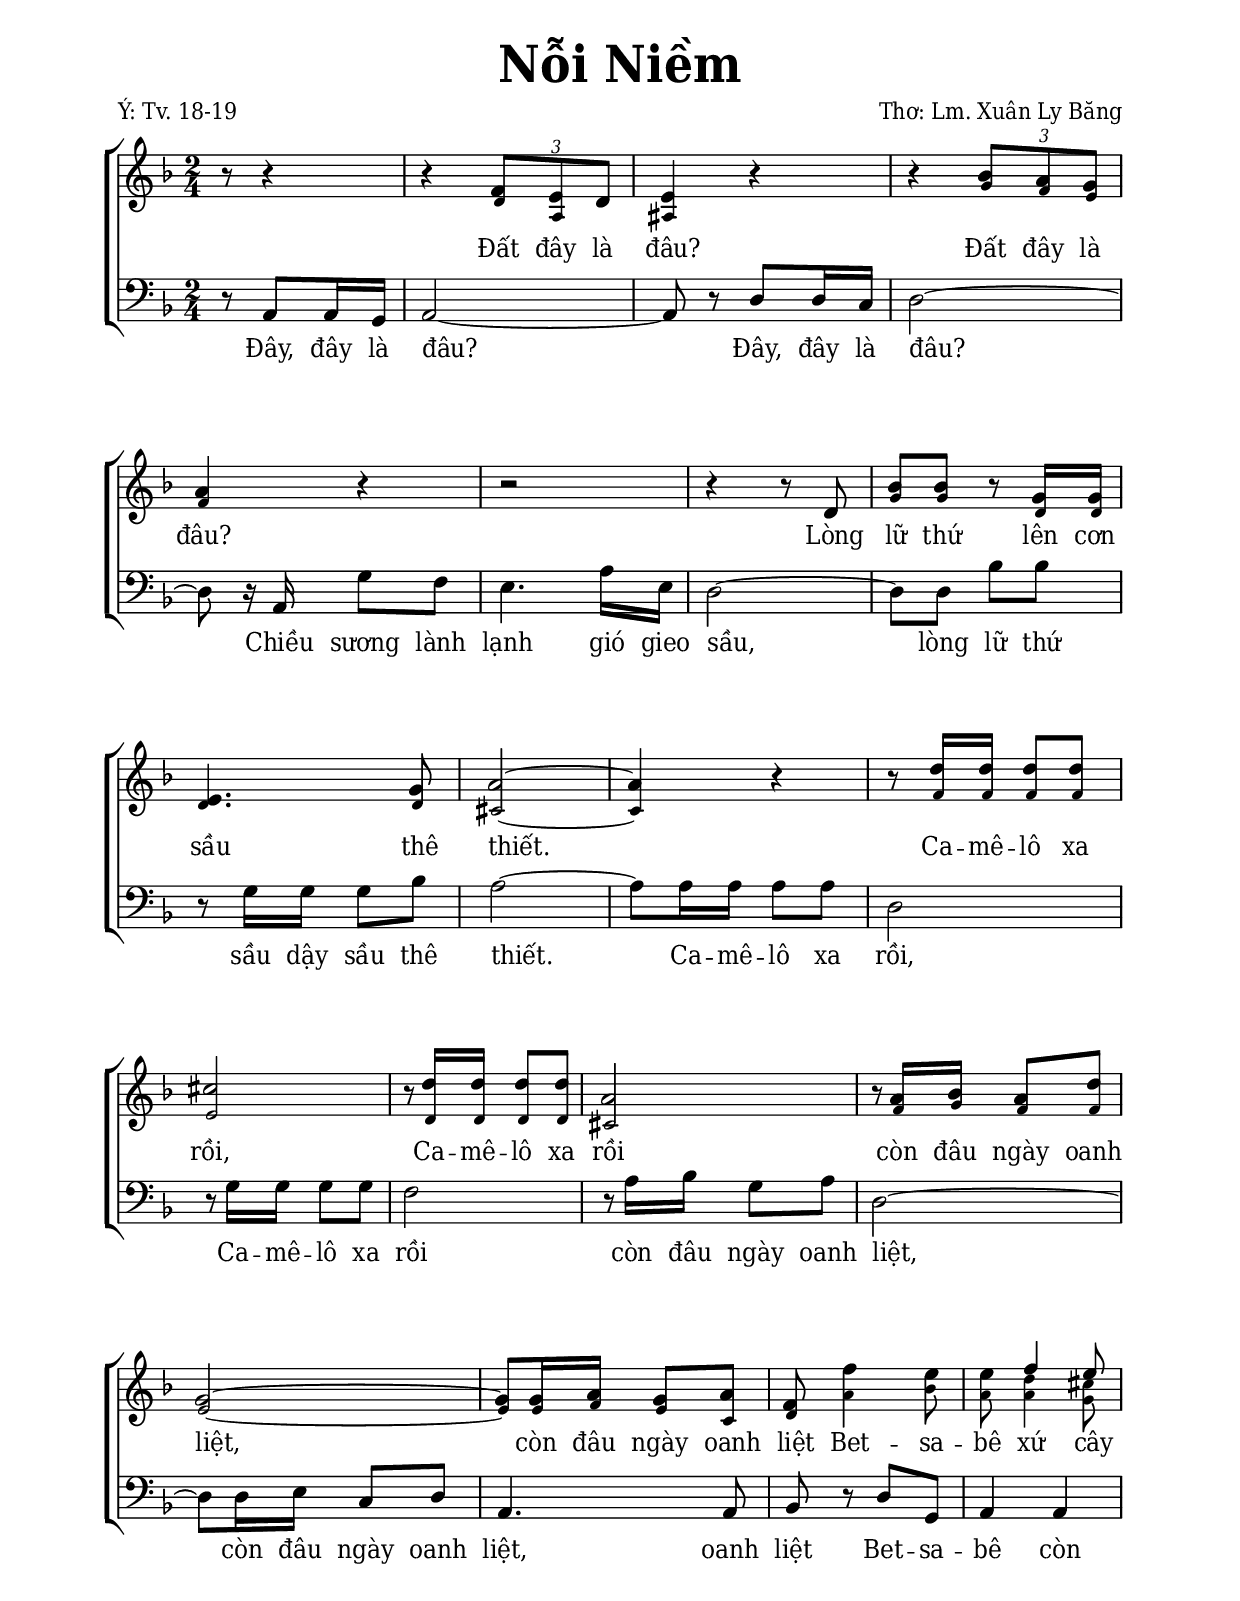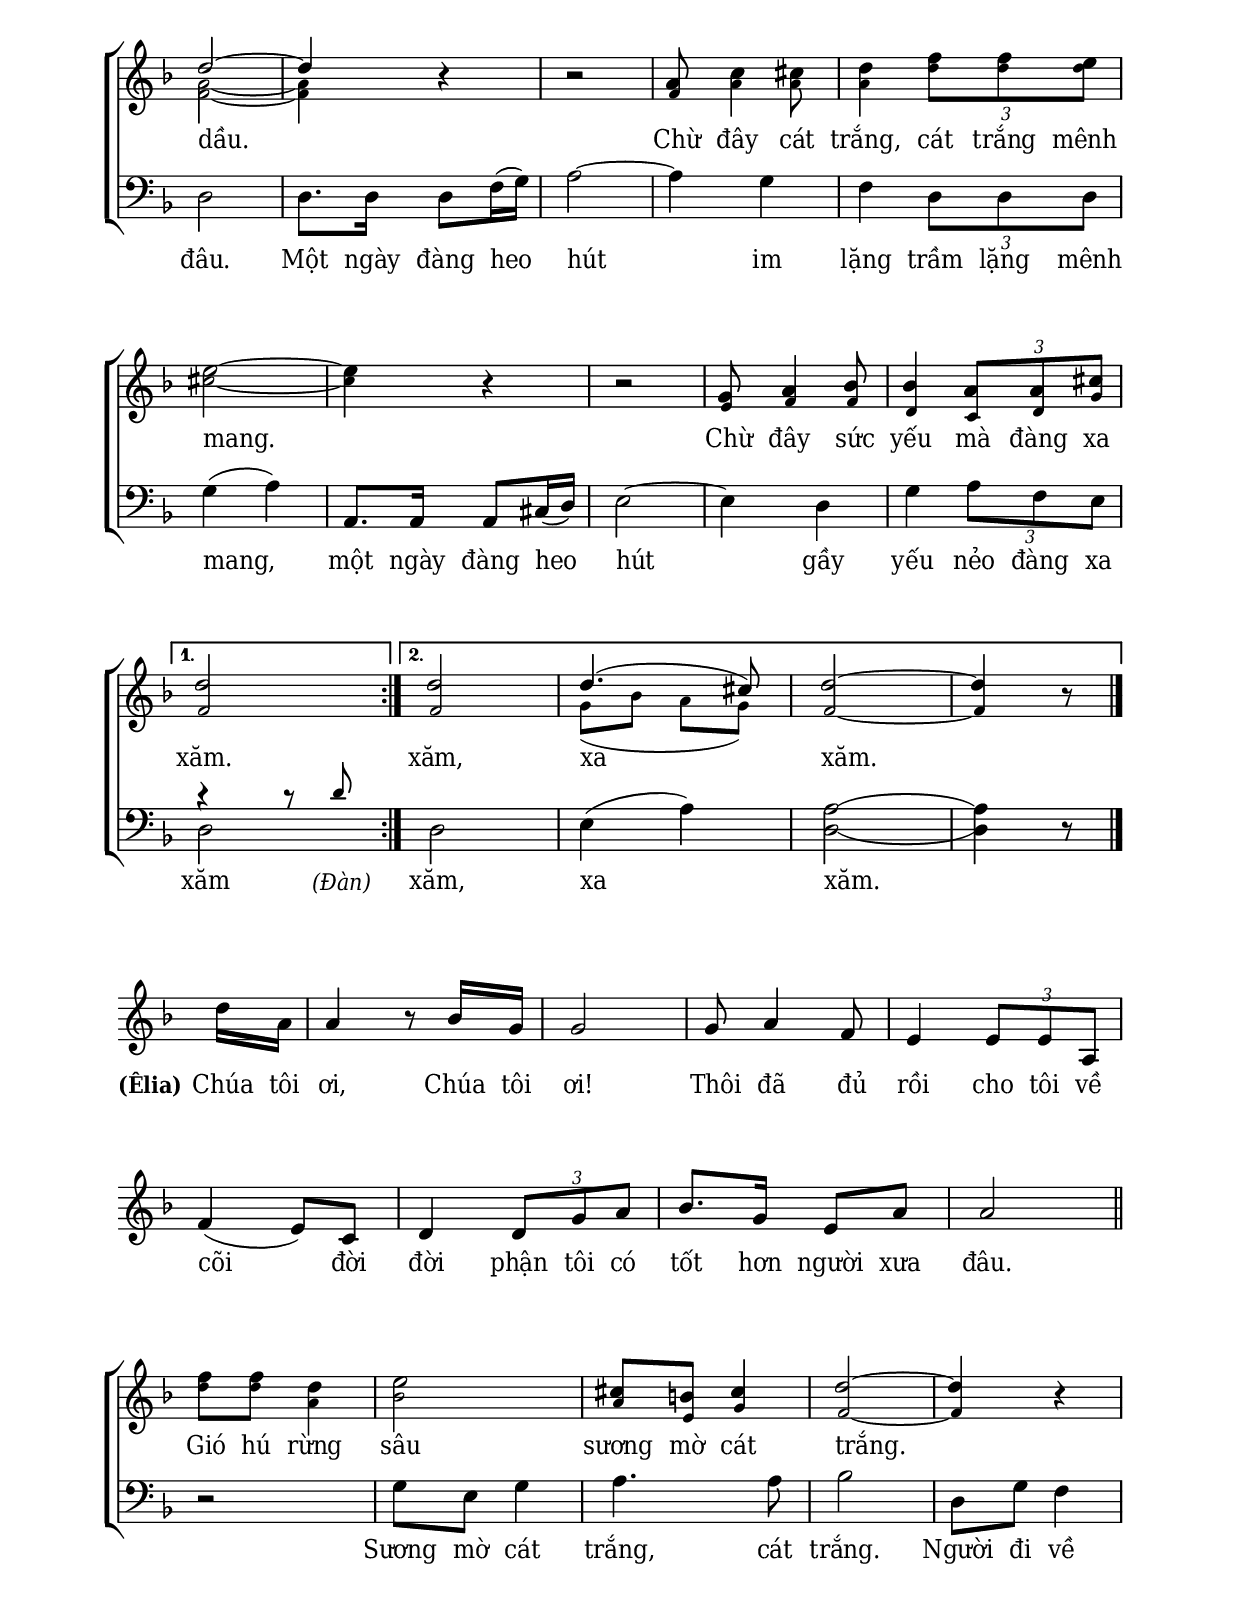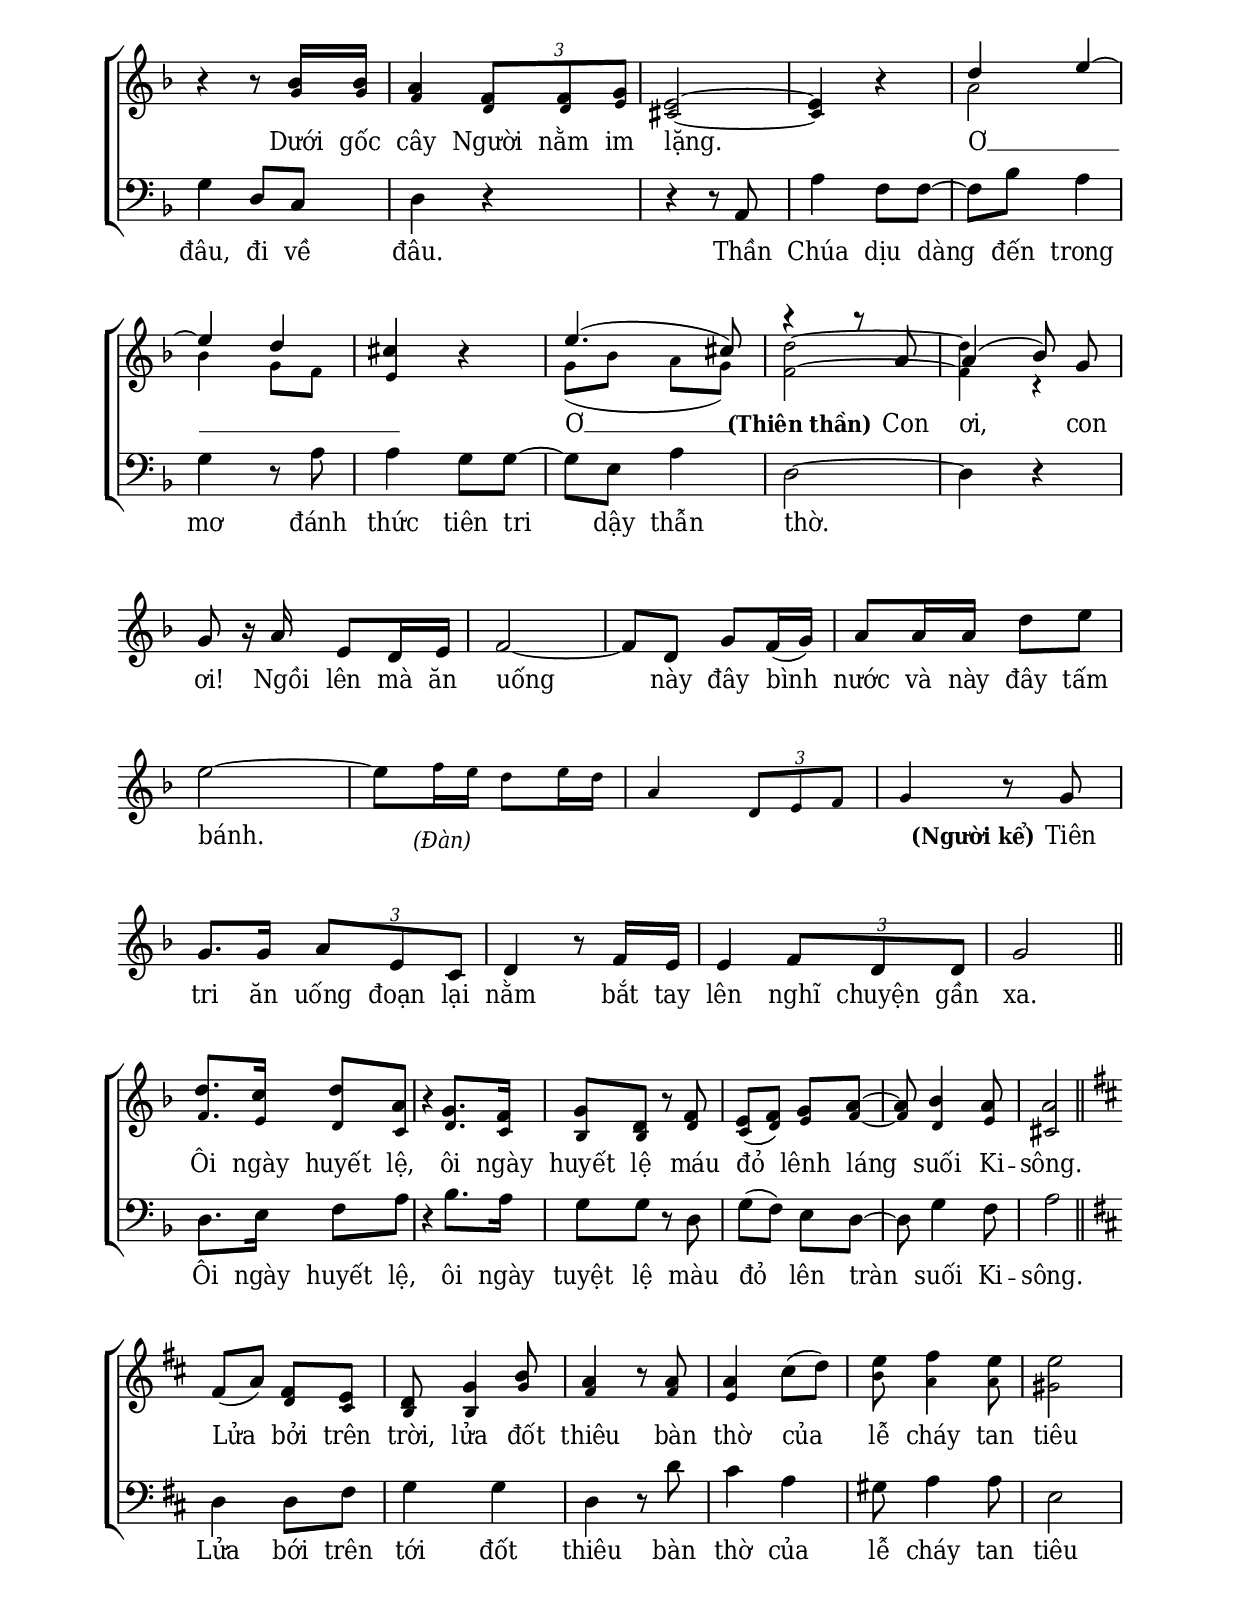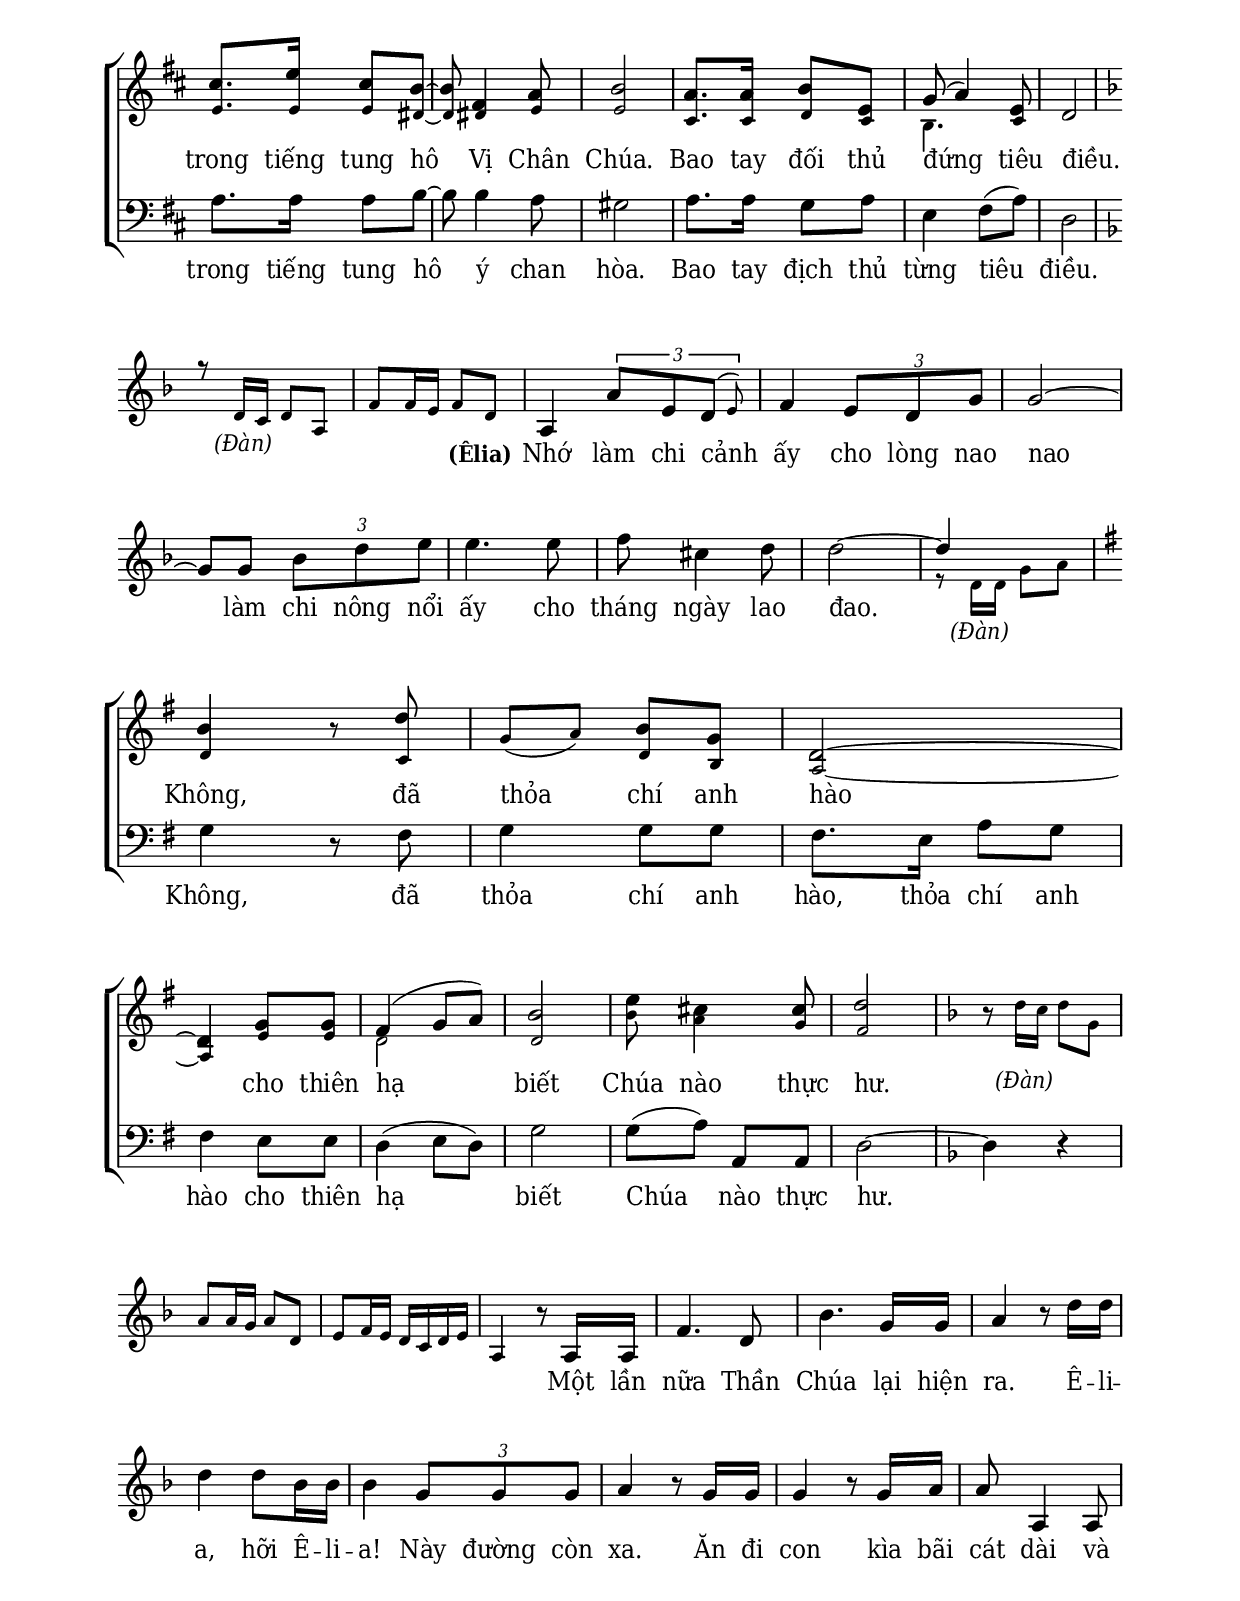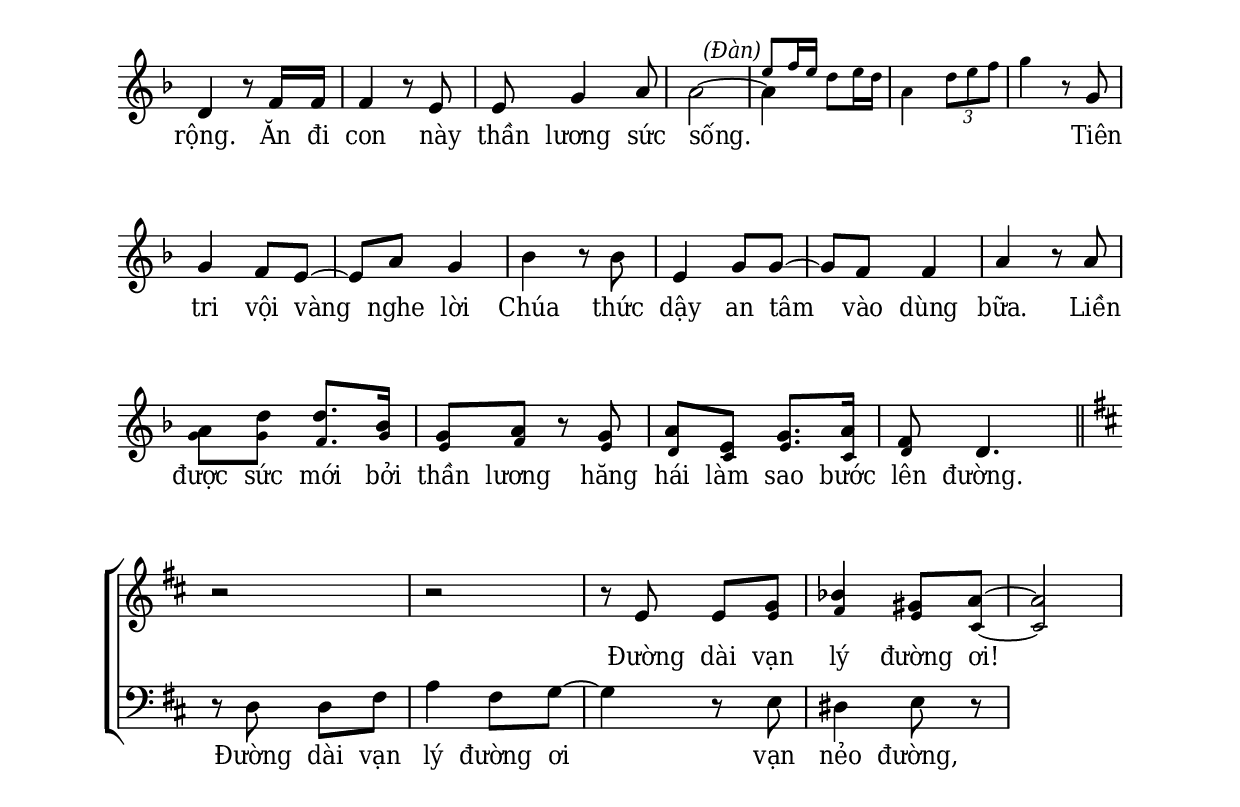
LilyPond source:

% Cài đặt chung\
\version "2.22.1"
\include "english.ly"

\header {
  title = \markup { \fontsize #3 "Nỗi Niềm" }
  composer = "Thơ: Lm. Xuân Ly Băng"
  poet = "Ý: Tv. 18-19"
  %arranger = "Lm. Kim Long"
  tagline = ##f
}

% Nhạc phiên khúc
nhacPhienKhucSopMot = \relative c' {
  \repeat volta 2 {
  %intro
  
  \partial 4. r8 r4 |
  r \tuplet 3/2 { f8 e d } |
  e4 r |
  r \tuplet 3/2 { bf'8 a g } |
  a4 r |
  r2
  r4 r8 d, |
  bf' bf r g16 g |
  e4. g8 |
  a2 ~ |
  a4 r |
  r8 d16 d d8 d |
  cs2 |
  r8 d16 d d8 d |
  a2 |
  r8 a16 bf a8 d |
  g,2 ~ |
  g8 g16 a g8 a |
  f f'4 e8 |
  e f4 e8 |
  d2 ~ |
  d4 r |
  r2
  a8 c4 cs8 |
  d4 \tuplet 3/2 { f8 f e } |
  e2 ~ |
  e4 r |
  r2
  g,8 a4 bf8 |
  bf4 \tuplet 3/2 { a8 a cs } |
  }
  \alternative {
    {
      d2
    }
    {
      d2 |
      d4. (cs8) |
      d2 ~ |
      d4 r8 \bar "|."
    }
  }
  \break
  
  \partial 8 d16 a |
  a4 r8 bf16 g |
  g2 |
  g8 a4 f8 |
  e4 \tuplet 3/2 { e8 e a, } |
  f'4 (e8) c |
  d4 \tuplet 3/2 { d8 g a } |
  bf8. g16 e8 a |
  a2 \bar "||" \break
  
  f'8 f d4 |
  e2 |
  cs8 b! cs4 |
  d2 ~ |
  d4 r |
  r4 r8 bf16 bf |
  a4 \tuplet 3/2 { f8 f g } |
  e2 ~ |
  e4 r |
  d' e ~ |
  e d |
  cs r |
  e4. (	cs8) |
  r4 r8 a |
  a4 (bf8) g | \break
  
  g8 r16 a e8 d16 e |
  f2 ~ |
  f8 d g f16 (g) |
  a8 a16 a d8 e | \break
  e2 ~ |
  e8
  
  \override NoteHead.font-size = #-2
  f16
  _\markup { \lower #3.3 \halign #-0.3 \italic "(Đàn)" }
  e d8 e16 d |
  a4 \tuplet 3/2 { d,8 e f } |
  g4 r8
  
  \override NoteHead.font-size = #0
  g |
  g8. g16 \tuplet 3/2 { a8 e c } |
  d4 r8 f16 e |
  e4 \tuplet 3/2 { f8 d d } |
  g2 \bar "||" \break
  
  d'8. c16 d8 a |
  r4 g8. f16 |
  g8 d r f |
  e (f) g a ~ |
  a bf4 a8 |
  a2 \bar "||" \break
  
  \set Staff.printKeyCancellation = ##f
  %\set Staff.explicitKeySignatureVisibility = #begin-of-line-visible
  \key d \major
  fs8 (a) fs e |
  d g4 b8 |
  a4 r8 a |
  a4 cs8 (d) |
  e fs4 e8 |
  e2 |
  cs8. e16 cs8 b ~ |
  b fs4 a8 |
  b2 |
  a8. a16 b8 e, |
  g (a4) e8 |
  d2 | \break
  
  \oneVoice \voiceOne \stemNeutral
  \key f \major
  \override NoteHead.font-size = #-2
  r8 d16
  _\markup { \lower #3.3 \halign #-0.3 \italic "(Đàn)" }
  c d8 a |
  f' f16 e f8 d |
  
  \revert NoteHead.font-size
  a4 \tuplet 3/2 { a'8 e \afterGrace d (e8) } |
  f4 \tuplet 3/2 { e8 d g } |
  g2 ~ |
  g8 g \tuplet 3/2 { bf d e } |
  e4. e8 |
  f cs4 d8 |
  d2 ~ |
  
  \voiceOne
  d4 r | \break
  
  \key g \major
  b4 r8 d |
  g, (a) b g |
  d2 ~ | \break
  d4 g8 g |
  fs4 (g8 a) |
  b2 |
  e8 cs4 cs8 |
  d2 |
  
  %\set Staff.explicitKeySignatureVisibility = #all-visible
  \override NoteHead.font-size = #-2
  \oneVoice
  \key f \major
  r8 d16 _\markup { \lower #4.5 \halign #-0.3 \italic "(Đàn)" }
  \stemNeutral
  c d8 g, | \break
  a a16 g a8 d, |
  e f16 e d c d e |
  a,4 r8
  \revert NoteHead.font-size
  a16 a |
  f'4. d8 |
  bf'4. g16 g |
  a4 r8 d16 d |
  d4 d8 bf16 bf |
  bf4 \tuplet 3/2 { g8 g g } |
  a4 r8 g16 g |
  g4 r8 g16 a |
  a8 a,4 a8 |
  d4 r8 f16 f |
  f4 r8 e |
  e g4 a8 |
  \stemDown a2 ~ |
  a4 r4 |
  \skip 2
  \skip 4.
  
  \oneVoice
  \voiceOne
  \stemNeutral  
  g8 |
  g4 f8 e ~ |
  e a g4 |
  bf b8\rest bf |
  e,4 g8 g ~ |
  g f f4 |
  a r8 a |
  a d d8. bf16 |
  g8 a r g |
  a e g8. a16 |
  f8 d4. \bar "||" \break
  
  \key d \major
  r2
  r
  r8 e e g |
  bf4 gs8 a ~ |
  a2
}

nhacPhienKhucAltoMot = \relative c' {
  %intro
  
  \partial 4. r8 r4 |
  r \tuplet 3/2 { d8 a d } |
  as4 r |
  r \tuplet 3/2 { g'8 f e } |
  f4 r |
  r2
  r4 r8 d |
  g g r d16 d |
  d4. d8 |
  cs2 ~ |
  cs4 r |
  r8 f16 f f8 f |
  e2 |
  r8 d16 d d8 d |
  cs2 |
  r8 f16 g f8 f |
  e2 ~ |
  e8 e16 f e8 c |
  d a'4 bf8 |
  a <d a>4 <cs g>8 |
  <a f>2 ~ |
  <a f>4 r |
  r2
  f8 a4 a8 |
  a4 \tuplet 3/2 { d8 d d } |
  cs2 ~ |
  cs4 r |
  r2
  e,8 f4 f8 |
  d4 \tuplet 3/2 { c8 d g } |
  
  f2
  
  f2 |
  g8 (bf a g) |
  f2 ~ |
  f4 r8
  
  \skip 8
  \repeat unfold 8 { \skip 2 }
  d'8 d a4 |
  bf2 |
  a8 e g4 |
  f2 ~ |
  f4 r |
  r r8 g16 g |
  f4 \tuplet 3/2 { d8 d e } |
  cs2 ~ |
  cs4 r |
  a'2 |
  bf4 g8 f |
  e4 r |
  g8 (bf a g) |
  <d' f,>2 ^~ |
  <d f,>4 r |
  
  \repeat unfold 12 { \skip 2 }
  
  f,8. e16 d8 c |
  r4 d8. c16 |
  bf8 bf r d |
  c (d) e f ~ |
  f d4 e8 |
  cs2
  
  \key d \major
  fs8 (a) d, cs |
  b b4 g'8 |
  fs4 r8 fs |
  e4 cs'8 (d) |
  b8 a4 a8 |
  gs2 |
  e8. e16 e8 ds ~ |
  ds ds4 e8 |
  e2 |
  cs8. cs16 d8 cs  |
  b4. cs8 |
  d2 |
  
  \repeat unfold 9 { \skip 2 }
  
  \voiceTwo
  r8 d16
  _\markup { \lower #3.3 \halign #-0.3 \italic "(Đàn)" }
  d \stemDown g8 a |
  
  \key g \major
  d,4 r8 c |
  g' (a) d, b |
  a2 ~ a4 e'8 e |
  d2 |
  d2 |
  b'8 a4 g8 |
  fs2 |
  
  \repeat unfold 16 { \skip 2 }
  \stemUp
  e'8
  ^\markup { \halign #1 \italic "(Đàn)" }
  f16 e d8 e16 d |
  a4 \tuplet 3/2 { d8 e f } |
  g4 r8 \skip 8 |
  \repeat unfold 5 { \skip 2 }
  a,4 r8 a |
  g g f8. g16 |
  e8 f r e |
  d c e8. c16 |
  d8 d4. |
  
  \key d \major
  r2
  r
  r8 e e e |
  fs4 e8 cs ~ |
  cs2 |
  
}

nhacPhienKhucBasMot = \relative c {
  %intro
  
  \partial 4. r8 a a16 g |
  a2 ~ |
  a8 r d d16 c |
  d2 ~ |
  d8 r16 a g'8 f |
  e4. a16 e |
  d2 ~ |
  d8 d bf' bf |
  r g16 g g8 bf |
  a2 ~ |
  a8 a16 a a8 a |
  d,2 |
  r8 g16 g g8 g |
  f2 |
  r8 a16 bf g8 a |
  d,2 ~ |
  d8 d16 e c8 d |
  a4. a8 |
  bf r d g, |
  a4 a |
  d2 |
  d8. d16 d8 f16 (g) |
  a2 ~ |
  a4 g |
  f \tuplet 3/2 { d8 d d } |
  g4 (a) |
  a,8. a16 a8 cs16 (d) |
  e2 ~ |
  e4 d |
  g \tuplet 3/2 { a8 f e } |
  <<
    {
      \voiceTwo
      d2
    }
    \new Voice {
      \voiceOne
      \override NoteHead.font-size = #-2
      r4 r8 d'
      _\markup { \lower #3.3 \halign #-0.3 \italic "(Đàn)" }
    }
  >>
  \oneVoice
  d,2 |
  e4 ^(a) |
  <a\=1^( d,\=2_(>2 |
  <a\=1) d,\=2)>4 d,8\rest
  
  \stemNeutral
  \skip 8
  \repeat unfold 8 { \skip 2 }
  d2\rest
  g8 e g4 |
  a4. a8 |
  bf2 |
  d,8 g f4 |
  g4 d8 c |
  d4 r4 |
  r r8 a |
  a'4 f8 f ~ |
  f bf a4 |
  g r8 a |
  a4 g8 g ~ |
  g e a4 |
  d,2 ~ |
  d4 r |
  
  \repeat unfold 12 { \skip 2 }
  
  d8. e16 f8 a |
  r4 bf8. a16 |
  g8 g r d |
  g (f) e d ~ |
  d g4 f8 |
  a2
  
  \set Staff.printKeyCancellation = ##f
  %\set Staff.explicitKeySignatureVisibility = #begin-of-line-visible
  \key d \major
  d,4 d8 fs |
  g4 g |
  d r8 d'8 |
  cs4 a |
  gs8 a4 a8 |
  e2 |
  a8. a16 a8 b ~ |
  b b4 a8 |
  gs2 |
  a8. a16 g8 a |
  e4 fs8 (a) |
  d,2 |
  
  \key f \major  
  \repeat unfold 10 { \skip 2 }
  \key g \major
  g4 r8 fs |
  g4 g8 g |
  fs8. e16 a8 g |
  fs4 e8 e |
  d4 (e8 d) |
  g2 |
  g8 (a) a, a |
  d2 ~ |
  
  %\set Staff.explicitKeySignatureVisibility = #all-visible
  \key f \major
  \oneVoice \stemNeutral
  d4 r
  
  \repeat unfold 28 { \skip 2 }
  \key d \major
  r8 d d fs |
  a4 fs8 g ~ |
  g4 r8 e |
  ds4 e8 r |
  
}

% Lời phiên khúc
loiPhienKhucSopMot = \lyrics {
  Đất đây là đâu?
  Đất đây là đâu?
  Lòng lữ thứ lên cơn sầu thê thiết.
  Ca -- mê -- lô xa rồi,
  Ca -- mê -- lô xa rồi
  còn đâu ngày oanh liệt,
  còn đâu ngày oanh liệt
  Bet -- sa -- bê xứ cây dầu.
  Chừ đây cát trắng,
  cát trắng mênh mang.
  Chừ đây sức yếu mà đàng xa xăm.
  
  xăm, xa xăm.
  
  \set stanza = "(Êlia)"
  Chúa tôi ơi, Chúa tôi ơi!
  Thôi đã đủ rồi cho tôi về cõi đời
  đời phận tôi có tốt hơn người xưa đâu.
  Gió hú rừng sâu sương mờ cát trắng.
  Dưới gốc cây Người nằm im lặng.
  Ơ __ _ _ _ Ơ __ 
  \set stanza = "(Thiên thần)"
  Con ơi, con ơi!
  Ngồi lên mà ăn uống
  này đây bình nước và này đây tấm bánh.
  
  \repeat unfold 10 { _ }
  \set stanza = "(Người kể)"
  Tiên tri ăn uống đoạn lại nằm
  bắt tay lên nghĩ chuyện gần xa.
  
  Ôi ngày huyết lệ,
  ôi ngày huyết lệ máu đỏ lênh láng suối Ki -- sông.
  Lửa bởi trên trời,
  lửa đốt thiêu bàn thờ của lễ cháy tan tiêu
  trong tiếng tung hô Vị Chân Chúa.
  Bao tay đối thủ đứng tiêu điều.
  
  \repeat unfold 9 { _ }
  \set stanza = "(Êlia)"
  Nhớ làm chi cảnh ấy cho lòng nao nao
  làm chi nông nổi ấy cho tháng ngày lao đao.
  
  Không, đã thỏa chí anh hào
  cho thiên hạ biết Chúa nào thực hư.
  
  \repeat unfold 17 { _ }
  Một lần nữa Thần Chúa lại hiện ra.
  Ê -- li -- a, hỡi Ê -- li -- a!
  Này đường còn xa. Ăn đi con kìa
  bãi cát dài và rộng.
  Ăn đi con này thần lương sức sống.
  
  Tiên tri vội vàng nghe lời Chúa
  thức dậy an tâm vào dùng bữa.
  Liền được sức mới bởi thần lương
  hăng hái làm sao bước lên đường.
  
  Đường dài vạn lý đường ơi!
}

loiPhienKhucBasMot = \lyrics {
  Đây, đây là đâu?
  Đây, đây là đâu?
  Chiều sương lành lạnh gió gieo sầu,
  lòng lữ thứ sầu dậy sầu thê thiết.
  Ca -- mê -- lô xa rồi,
  Ca -- mê -- lô xa rồi
  còn đâu ngày oanh liệt,
  còn đâu ngày oanh liệt,
  oanh liệt Bet -- sa -- bê còn đâu.
  Một ngày đàng heo hút im lặng
  trầm lặng mênh mang,
  một ngày đàng heo hút gầy yếu nẻo đàng xa xăm
  
  xăm, xa xăm.
  
  Sương mờ cát trắng,
  cát trắng.
  Người đi về đâu, đi về đâu.
  Thần Chúa dịu dàng đến trong mơ
  đánh thức tiên tri dậy thẫn thờ.
  
  Ôi ngày huyết lệ,
  ôi ngày tuyệt lệ màu đỏ lên tràn suối Ki -- sông.
  Lửa bới trên tới
  đốt thiêu bàn thờ của lễ cháy tan tiêu
  trong tiếng tung hô ý chan hòa.
  Bao tay địch thủ từng tiêu điều.
  
  Không, đã thỏa chí anh hào,
  thỏa chí anh hào cho thiên hạ biết
  Chúa nào thực hư.
  
  Đường dài vạn lý đường ơi vạn nẻo đường,
  đường dài vạn lý.
}


% Dàn trang
\paper {
  #(set-paper-size "a4")
  top-margin = 15\mm
  bottom-margin = 20\mm
  left-margin = 20\mm
  right-margin = 20\mm
  indent = #0
  #(define fonts
	 (make-pango-font-tree "Deja Vu Serif Condensed"
	 		       "Deja Vu Serif Condensed"
			       "Deja Vu Serif Condensed"
			       (/ 20 20)))
  print-page-number = ##f
}

TongNhip = {
  \key f \major \time 2/4
  \set Timing.beamExceptions = #'()
  \set Timing.baseMoment = #(ly:make-moment 1/4)
}

% Đổi kích thước nốt cho bè phụ
notBePhu =
#(define-music-function (font-size music) (number? ly:music?)
   (for-some-music
     (lambda (m)
       (if (music-is-of-type? m 'rhythmic-event)
           (begin
             (set! (ly:music-property m 'tweaks)
                   (cons `(font-size . ,font-size)
                         (ly:music-property m 'tweaks)))
             #t)
           #f))
     music)
   music)

\score {
  \new ChoirStaff <<
    \new Staff \with {
        \consists "Merge_rests_engraver"
        printPartCombineTexts = ##f
      }
      <<
      \new Voice \TongNhip \partCombine
            \nhacPhienKhucSopMot
            \notBePhu -2 { \nhacPhienKhucAltoMot }
      \new NullVoice = nhacThamChieuSopMot \nhacPhienKhucSopMot
      \new Lyrics \lyricsto nhacThamChieuSopMot \loiPhienKhucSopMot
    >>
    \new Staff <<
        \new Voice = "beBas" {
          \clef bass \TongNhip \nhacPhienKhucBasMot
        }
        \new Lyrics \lyricsto beBas \loiPhienKhucBasMot
      >>
  >>
  \layout {
    %\override Lyrics.LyricText.font-size = #+2
    \override Lyrics.LyricSpace.minimum-distance = #1.5
    \override Score.BarNumber.break-visibility = ##(#f #f #f)
    \override LyricHyphen.minimum-distance = #1.5
    \context {
      \Staff \RemoveEmptyStaves
      \override VerticalAxisGroup.remove-first = ##t
    }
  }
}
